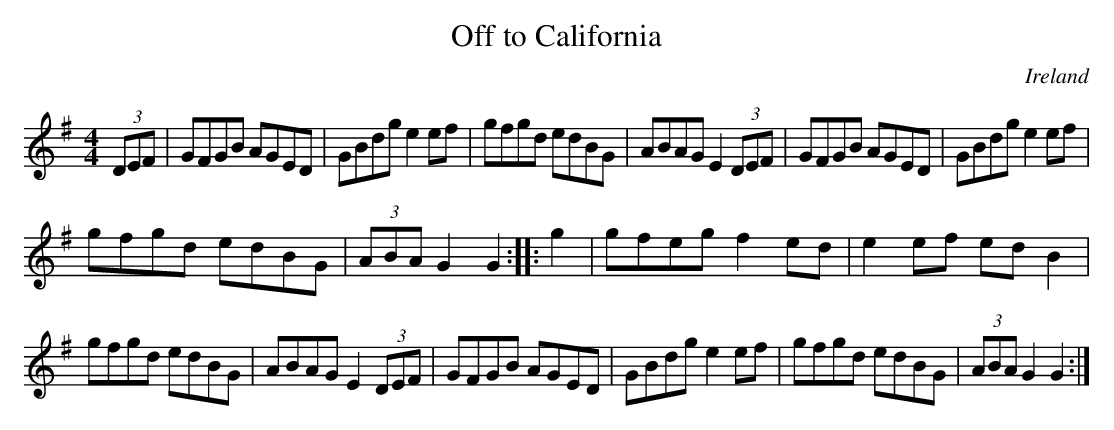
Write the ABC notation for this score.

X:1
T:Off to California
O:Ireland
M:4/4
K:G
(3DEF|\
GFGB AGED|GBdg e2ef|gfgd edBG|ABAG E2(3DEF|\
GFGB AGED|GBdg e2ef|
gfgd edBG|(3ABA G2G2::\
g2|\
gfeg f2ed|e2ef edB2|
gfgd edBG|ABAG E2(3DEF|\
GFGB AGED|GBdg e2ef|gfgd edBG|(3ABA G2 G2:|
